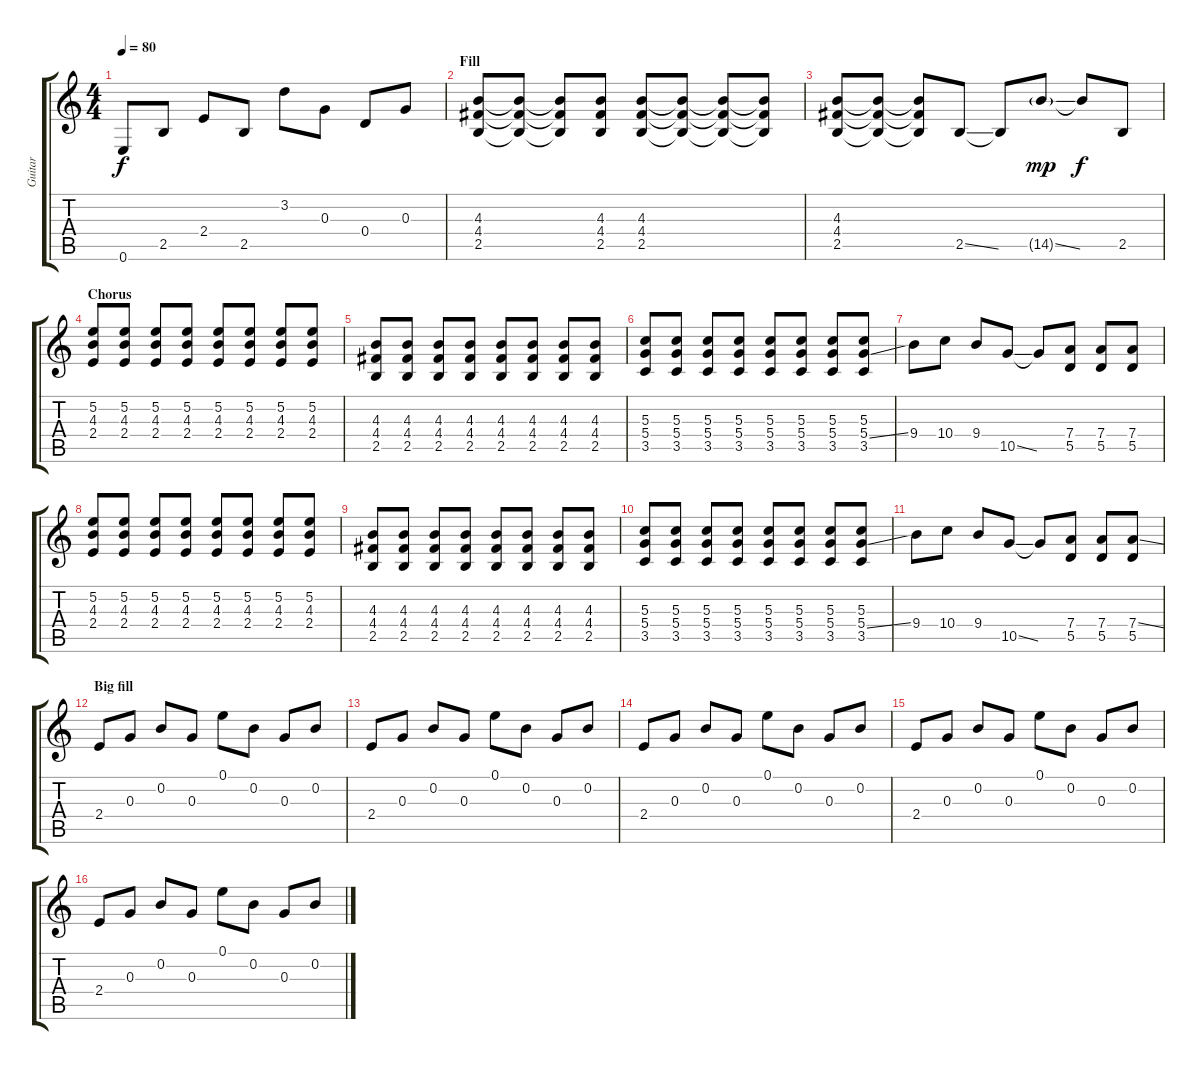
\track ("Guitar" "Guitar") {instrument overdrivenguitar}
\staff {score tabs}
\tuning (E4 B3 G3 D3 A2 E2) {hide}
\ts (4 4)
\tempo 80
\clef g2
\ks c
0.6.8{dy f} 2.5.8 2.4.8 2.5.8 3.2.8 0.3.8 0.4.8 0.3.8 |
\section ("" "Fill")
(4.3 4.4 2.5).8 (4.3{t} 4.4{t} 2.5{t}).8 (4.3{t} 4.4{t} 2.5{t}).8 (4.3 4.4 2.5).8 (4.3 4.4 2.5).8 (4.3{t} 4.4{t} 2.5{t}).8 (4.3{t} 4.4{t} 2.5{t}).8 (4.3{t} 4.4{t} 2.5{t}).8 |
(4.3 4.4 2.5).8 (4.3{t} 4.4{t} 2.5{t}).8 (4.3{t} 4.4{t} 2.5{t}).8 2.5{ss}.8 2.5{t}.8 14.5{ss g}.8{dy mp} 14.5{t}.8{dy f} 2.5.8 |
\section ("" "Chorus")
(5.2 4.3 2.4).8 (5.2 4.3 2.4).8 (5.2 4.3 2.4).8 (5.2 4.3 2.4).8 (5.2 4.3 2.4).8 (5.2 4.3 2.4).8 (5.2 4.3 2.4).8 (5.2 4.3 2.4).8 |
(4.3 4.4 2.5).8 (4.3 4.4 2.5).8 (4.3 4.4 2.5).8 (4.3 4.4 2.5).8 (4.3 4.4 2.5).8 (4.3 4.4 2.5).8 (4.3 4.4 2.5).8 (4.3 4.4 2.5).8 |
(5.3 5.4 3.5).8 (5.3 5.4 3.5).8 (5.3 5.4 3.5).8 (5.3 5.4 3.5).8 (5.3 5.4 3.5).8 (5.3 5.4 3.5).8 (5.3 5.4 3.5).8 (5.3 5.4{ss} 3.5).8 |
9.4.8 10.4.8 9.4.8 10.5{ss}.8 10.5{t}.8 (7.4 5.5).8 (7.4 5.5).8 (7.4 5.5).8 |
(5.2 4.3 2.4).8 (5.2 4.3 2.4).8 (5.2 4.3 2.4).8 (5.2 4.3 2.4).8 (5.2 4.3 2.4).8 (5.2 4.3 2.4).8 (5.2 4.3 2.4).8 (5.2 4.3 2.4).8 |
(4.3 4.4 2.5).8 (4.3 4.4 2.5).8 (4.3 4.4 2.5).8 (4.3 4.4 2.5).8 (4.3 4.4 2.5).8 (4.3 4.4 2.5).8 (4.3 4.4 2.5).8 (4.3 4.4 2.5).8 |
(5.3 5.4 3.5).8 (5.3 5.4 3.5).8 (5.3 5.4 3.5).8 (5.3 5.4 3.5).8 (5.3 5.4 3.5).8 (5.3 5.4 3.5).8 (5.3 5.4 3.5).8 (5.3 5.4{ss} 3.5).8 |
9.4.8 10.4.8 9.4.8 10.5{ss}.8 10.5{t}.8 (7.4 5.5).8 (7.4 5.5).8 (7.4{ss} 5.5).8 |
\section ("" "Big fill")
2.4.8 0.3.8 0.2.8 0.3.8 0.1.8 0.2.8 0.3.8 0.2.8 |
2.4.8 0.3.8 0.2.8 0.3.8 0.1.8 0.2.8 0.3.8 0.2.8 |
2.4.8 0.3.8 0.2.8 0.3.8 0.1.8 0.2.8 0.3.8 0.2.8 |
2.4.8 0.3.8 0.2.8 0.3.8 0.1.8 0.2.8 0.3.8 0.2.8 |
2.4.8 0.3.8 0.2.8 0.3.8 0.1.8 0.2.8 0.3.8 0.2.8
